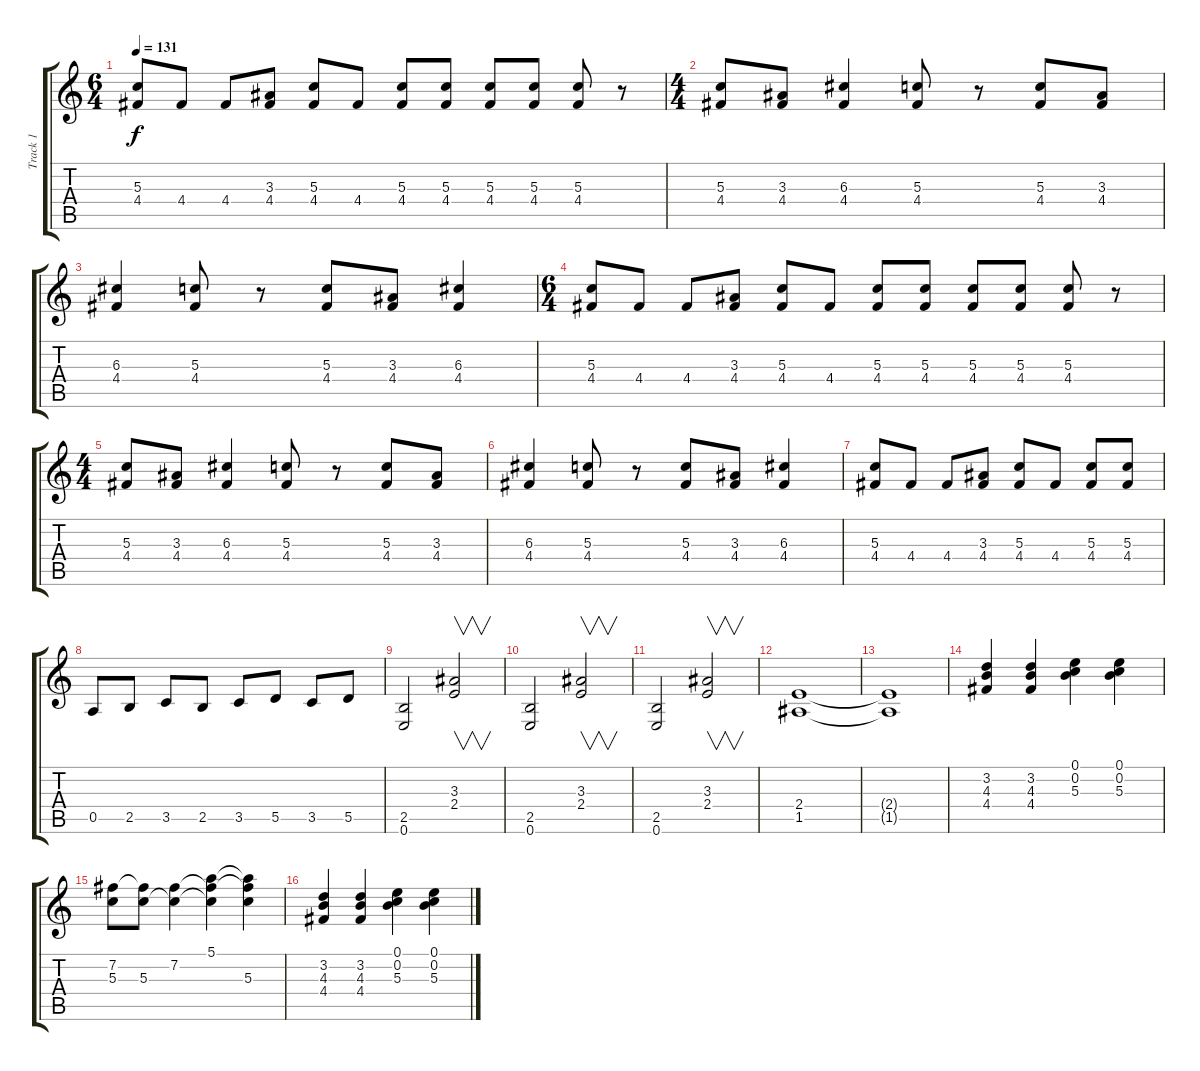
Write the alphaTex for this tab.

\track ("Track 1" "Track 1") {instrument distortionguitar}
\staff {score tabs}
\tuning (E4 B3 G3 D3 A2 E2) {hide}
\ts (6 4)
\tempo 131
\clef g2
\ks c
(5.3 4.4).8{dy f} 4.4.8 4.4.8 (3.3 4.4).8 (5.3 4.4).8 4.4.8 (5.3 4.4).8 (5.3 4.4).8 (5.3 4.4).8 (5.3 4.4).8 (5.3 4.4).8 r.8 |
\ts (4 4)
(5.3 4.4).8 (3.3 4.4).8 (6.3 4.4).4 (5.3 4.4).8 r.8 (5.3 4.4).8 (3.3 4.4).8 |
(6.3 4.4).4 (5.3 4.4).8 r.8 (5.3 4.4).8 (3.3 4.4).8 (6.3 4.4).4 |
\ts (6 4)
(5.3 4.4).8 4.4.8 4.4.8 (3.3 4.4).8 (5.3 4.4).8 4.4.8 (5.3 4.4).8 (5.3 4.4).8 (5.3 4.4).8 (5.3 4.4).8 (5.3 4.4).8 r.8 |
\ts (4 4)
(5.3 4.4).8 (3.3 4.4).8 (6.3 4.4).4 (5.3 4.4).8 r.8 (5.3 4.4).8 (3.3 4.4).8 |
(6.3 4.4).4 (5.3 4.4).8 r.8 (5.3 4.4).8 (3.3 4.4).8 (6.3 4.4).4 |
(5.3 4.4).8 4.4.8 4.4.8 (3.3 4.4).8 (5.3 4.4).8 4.4.8 (5.3 4.4).8 (5.3 4.4).8 |
0.5.8 2.5.8 3.5.8 2.5.8 3.5.8 5.5.8 3.5.8 5.5.8 |
(2.5 0.6).2 (3.3 2.4).2{v} |
(2.5 0.6).2 (3.3 2.4).2{v} |
(2.5 0.6).2 (3.3 2.4).2{v} |
(2.4 1.5).1 |
(2.4{t} 1.5{t}).1 |
(3.2 4.3 4.4).4 (3.2 4.3 4.4).4 (0.1 0.2 5.3).4 (0.1 0.2 5.3).4 |
(7.2 5.3).8 (7.2{t} 5.3).8 (7.2 5.3{t}).4 (5.1 7.2{t} 5.3{t}).4 (5.1{t} 7.2{t} 5.3).4 |
(3.2 4.3 4.4).4 (3.2 4.3 4.4).4 (0.1 0.2 5.3).4 (0.1 0.2 5.3).4
